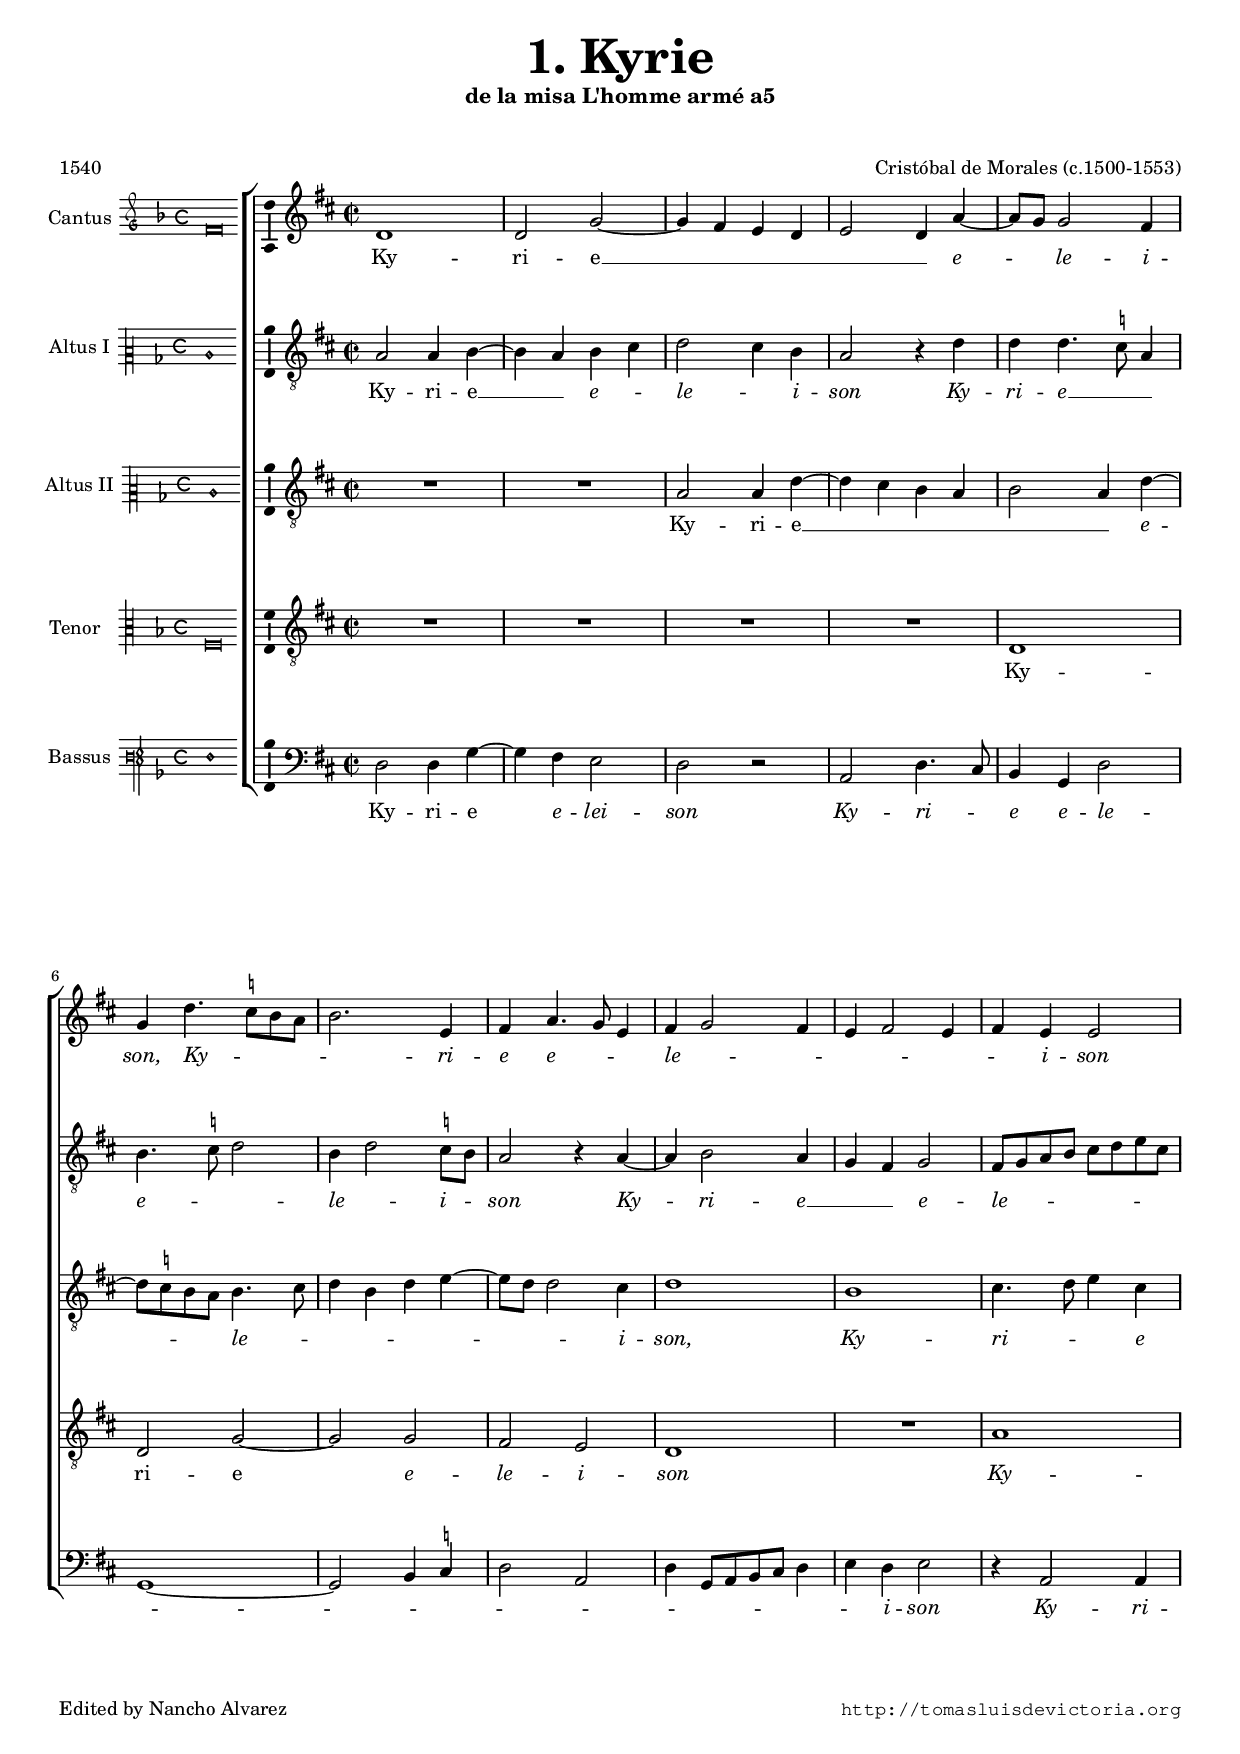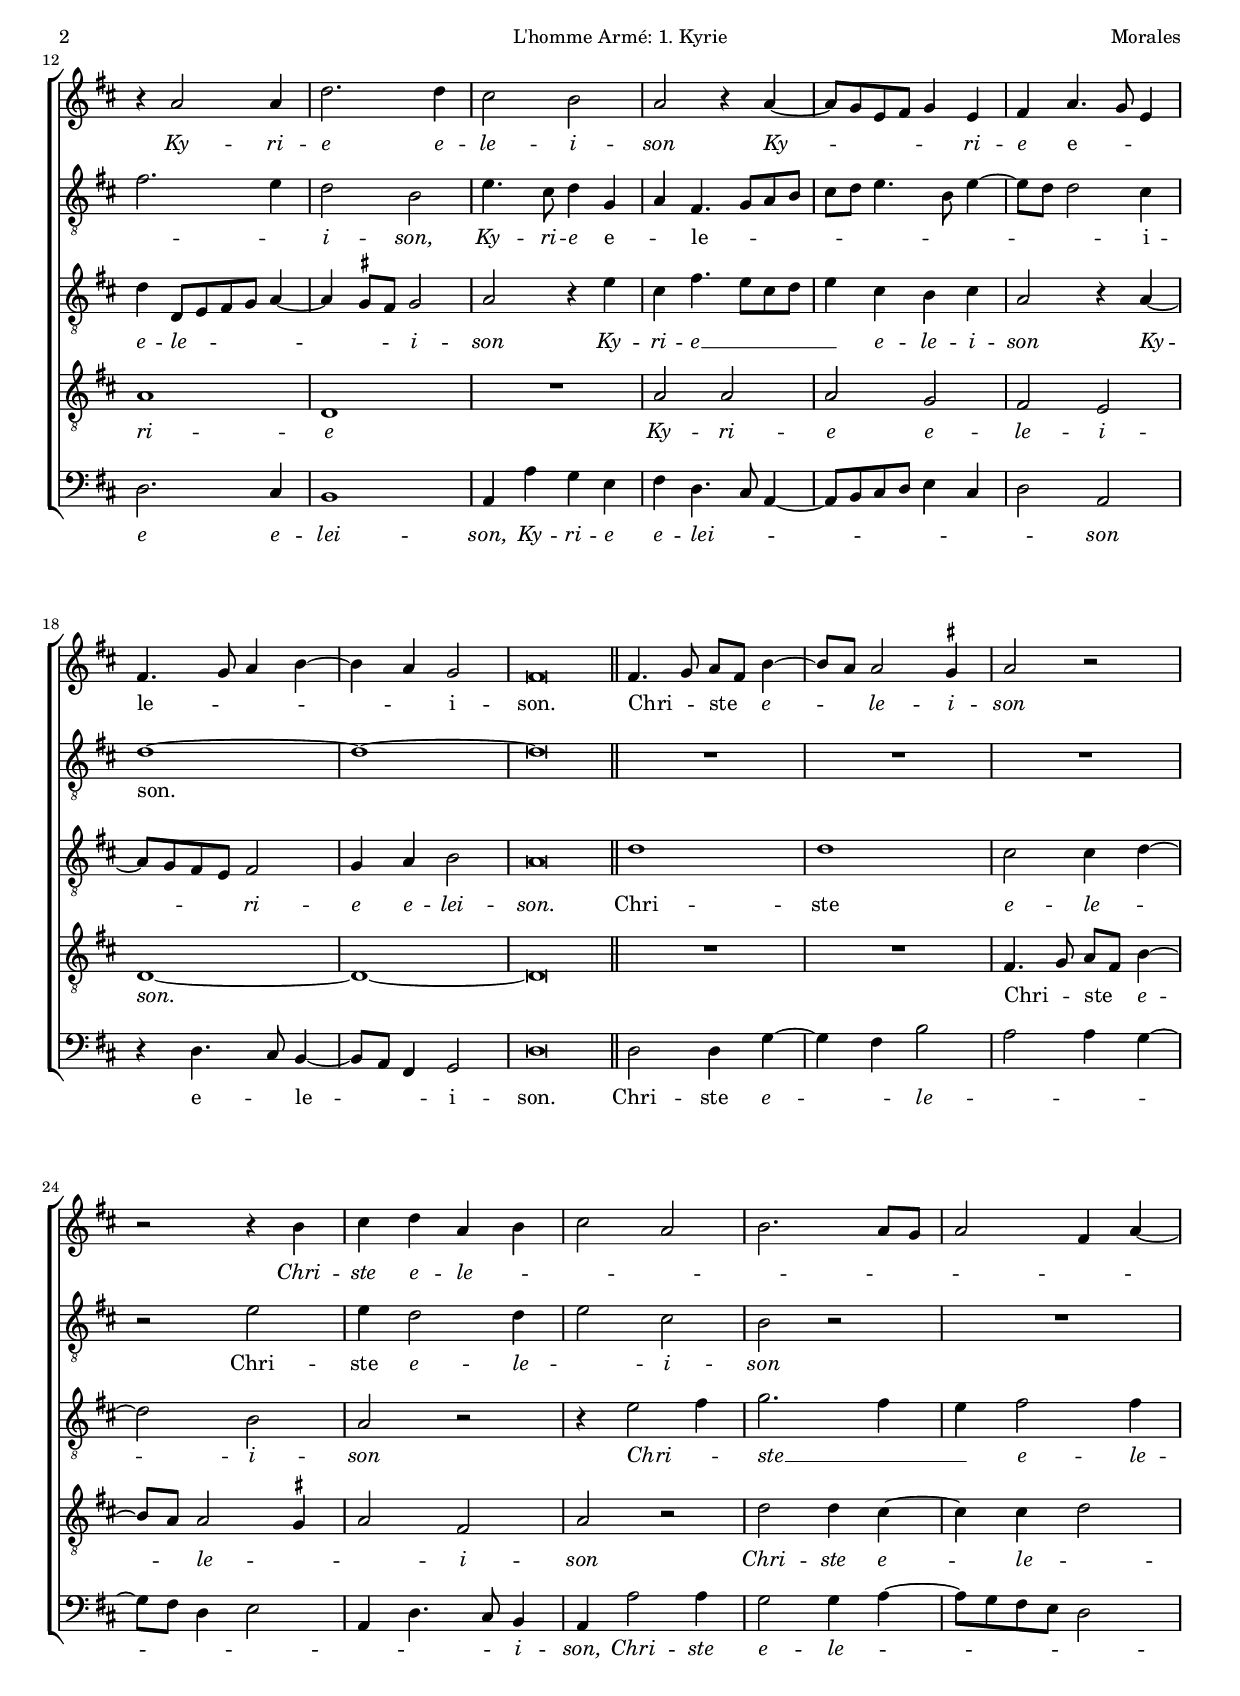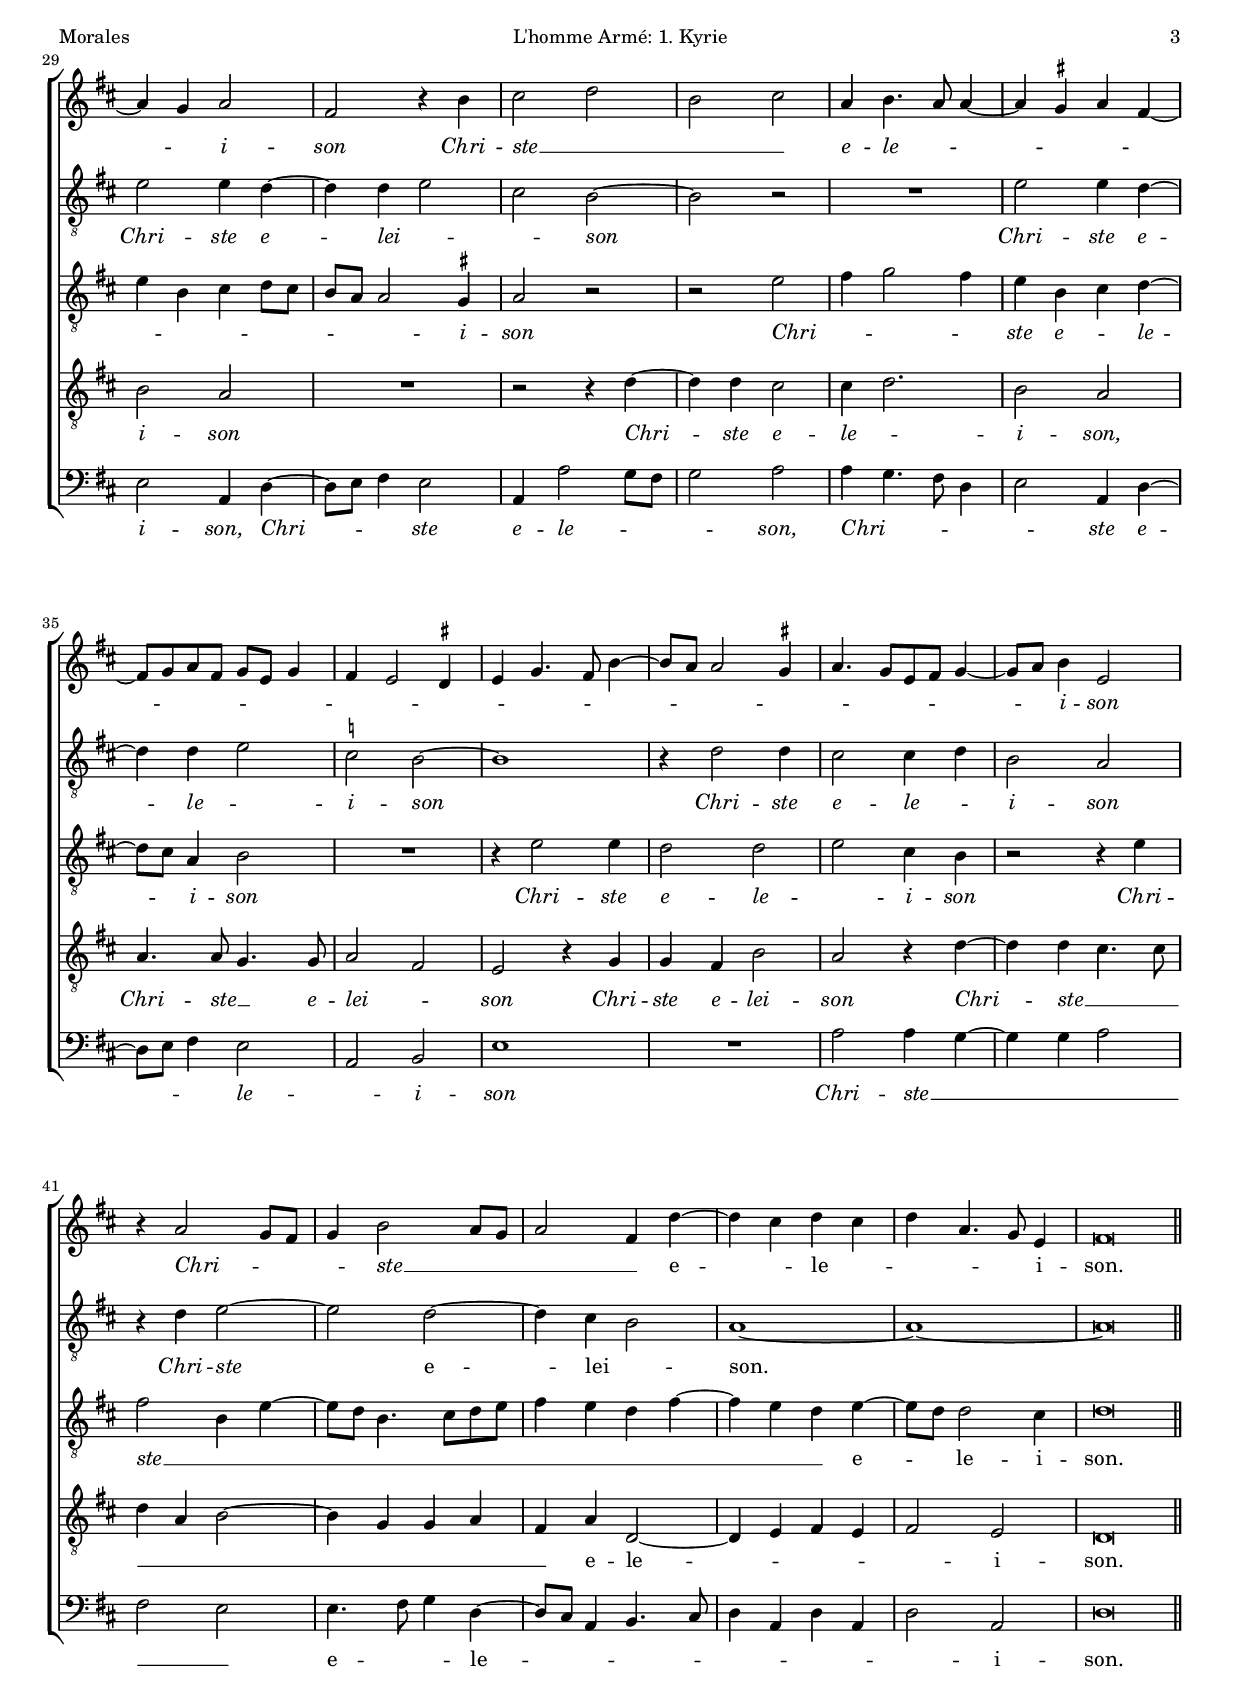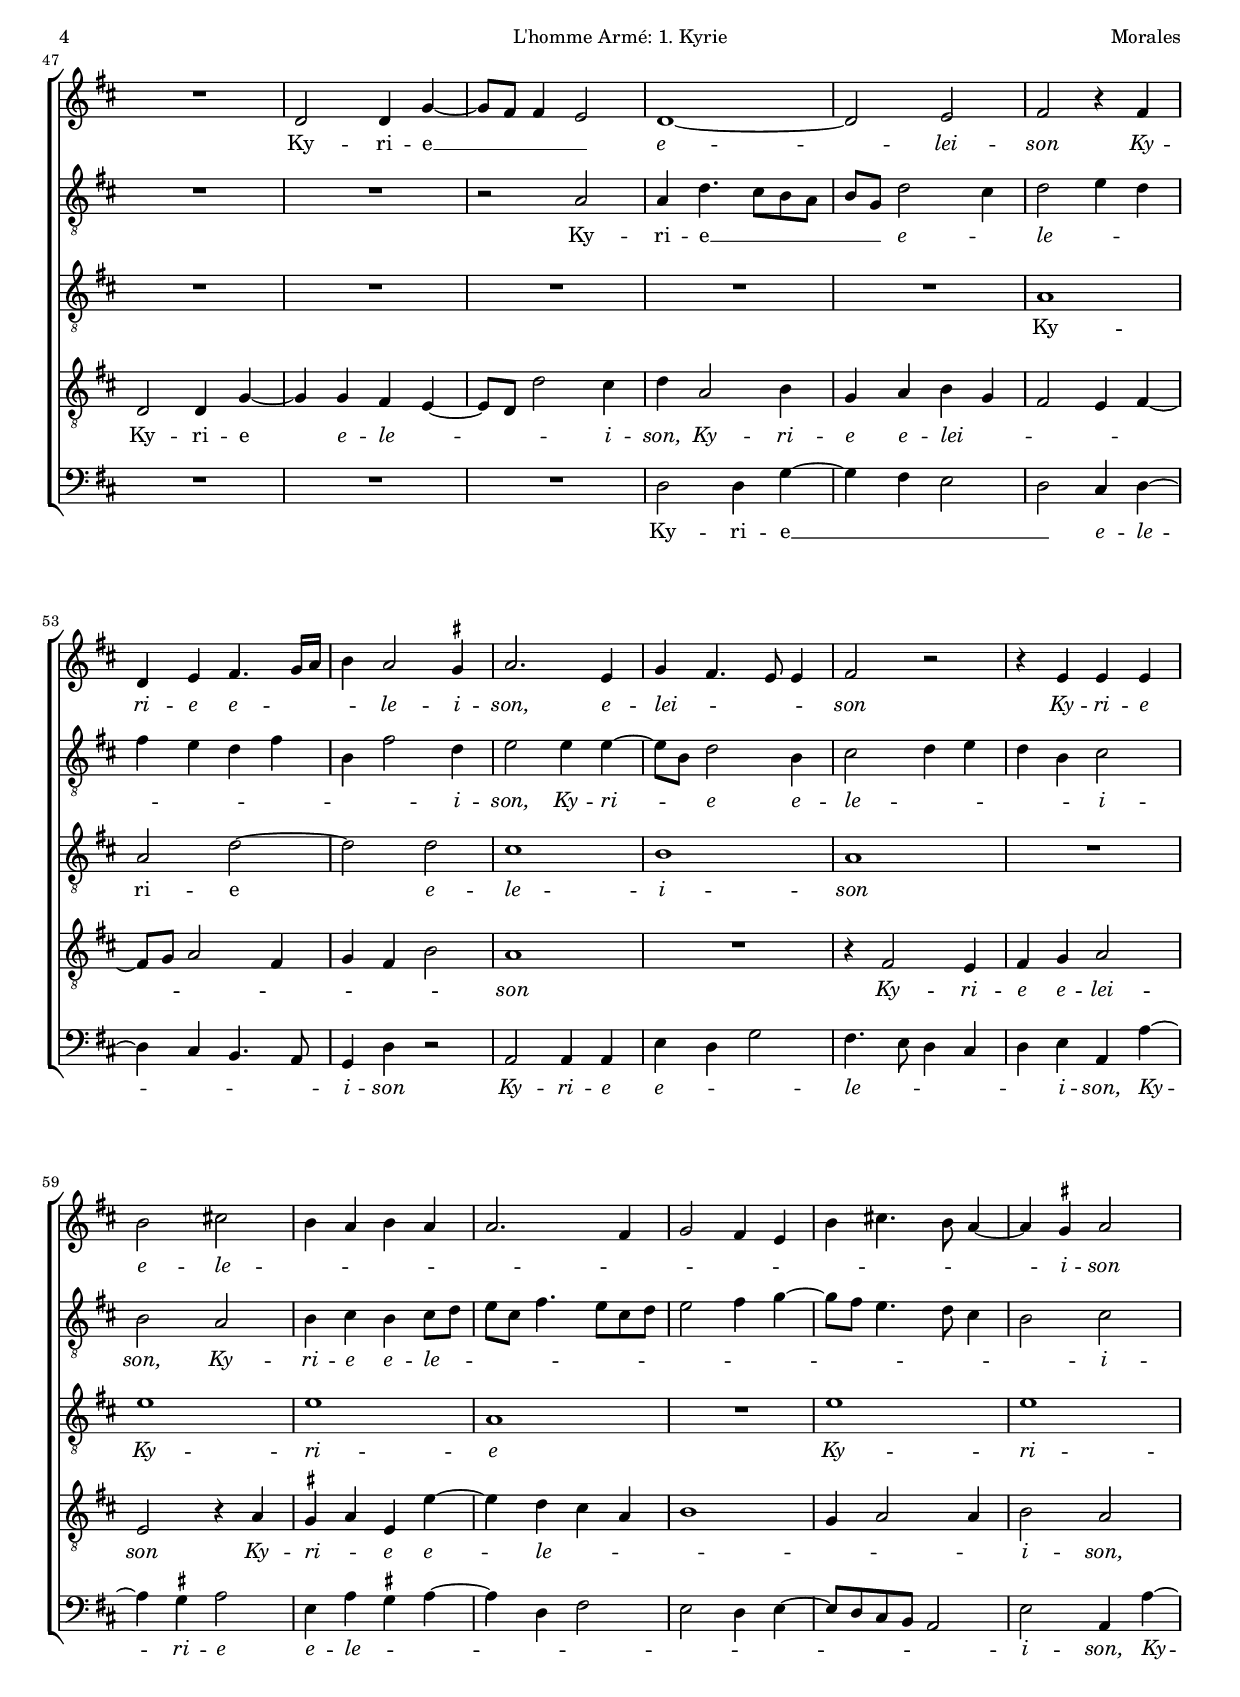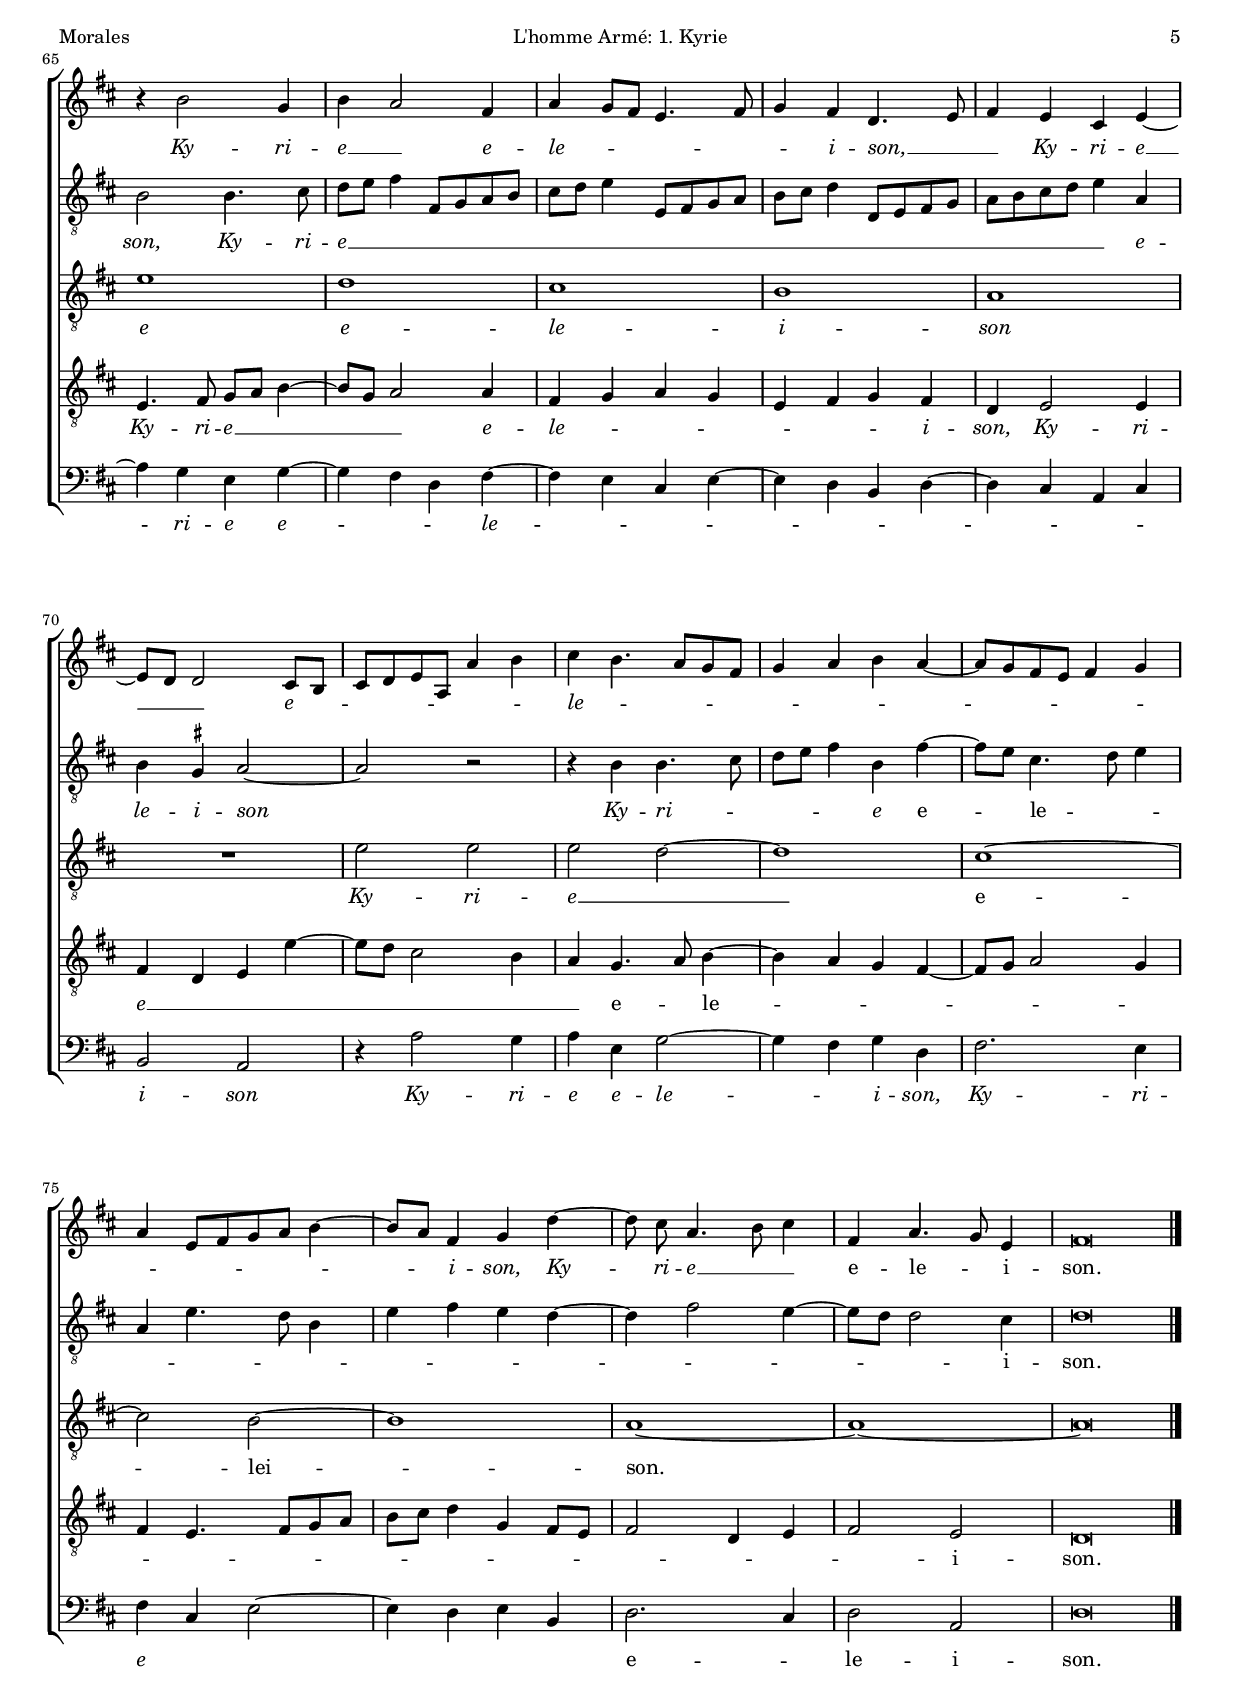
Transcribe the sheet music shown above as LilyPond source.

\version "2.18.2"

#(set-default-paper-size "a4")
#(set-global-staff-size 16.6)
#(ly:set-option 'point-and-click #f)
%mobile -s14.5 -i3.0

italicas=\override LyricText #'font-shape = #'italic
rectas=\override LyricText #'font-shape = #'upright
ss=\once \set suggestAccidentals = ##t
incipitwidth = 20

htitle="L'homme Armé: 1. Kyrie"
hcomposer="Morales"

\header {
	title=\markup{\fontsize #4 "1. Kyrie"}
	subtitle="de la misa L'homme armé a5"
	subsubtitle=\markup{\column{" " " "}}
	composer="Cristóbal de Morales (c.1500-1553)"
        pdfauthor=\composer
	%opus="(-)"
	poet="1540" % Venecia 1540, Roma 1544, Lyon 1545, Venecia 1547, Venecia 1563
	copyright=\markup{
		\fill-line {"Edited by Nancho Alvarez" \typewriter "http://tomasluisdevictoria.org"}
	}
%	tagline=""
}



%%%%%%%%%%%%%%%%%%%%%%%%%%%%%%%%%%%%%%%%%%%%%%%%%%%%%%%%%%%%%%%%%%%%%%%%%%%%%5

global={\key f \major \time 2/2  
        \skip 1*20 \bar "||" % \break
			\skip 1*26 \bar "||" \pageBreak
			\skip 1*33 \bar "|."
}

cantus={
	f'1 |
	f'2 bes' ~ |
	bes'4 a' g' f' |
	g'2 f'4 c'' ~ |
%5
	c''8 bes' bes'2 a'4 |
	bes' f''4. \ss ees''8 d'' c'' |
	d''2. g'4 |
	a' c''4. bes'8 g'4 |
	a' bes'2 a'4 |
%10
	g' a'2 g'4 |
	a' g' g'2 |
	r4 c''2 c''4 |
	f''2. f''4 |
	e''2 d'' |
%15
	c'' r4 c'' ~ |
	c''8 bes' g' a' bes'4 g' |
	a' c''4. bes'8 g'4 |
	a'4. bes'8 c''4 d'' ~ |
	d'' c'' bes'2 |
%20
	a'\breve*1/2 |
	a'4. bes'8 c'' a' d''4 ~ |
	d''8 c'' c''2 \ss b'4 |
	c''2 r | \break
	r r4 d'' |
%25
	e'' f'' c'' d'' |
	e''2 c'' |
	d''2. c''8 bes' |
	c''2 a'4 c'' ~ |
	c'' bes' c''2 |
%30
	a' r4 d'' |
	e''2 f'' |
	d'' e'' |
	c''4 d''4. c''8 c''4 ~ |
	c'' \ss b' c'' a' ~ |
%35
	a'8 bes' c'' a' bes' g' bes'4 |
	a' g'2 \ss fis'4 |
	g' bes'4. a'8 d''4 ~ |
	d''8 c'' c''2 \ss b'4 |
	c''4.  bes'8[ g' a'] bes'4 ~ |
%40
	bes'8 c'' d''4 g'2 |
	r4 c''2 bes'8 a' |
	bes'4 d''2 c''8 bes' |
	c''2 a'4 f'' ~ |
	f'' e'' f'' e'' |
%45
	f'' c''4. bes'8 g'4 |
	a'\breve*1/2 |
	R1*4/4 |
	f'2 f'4 bes' ~ |
	bes'8 a' a'4 g'2 |
%50
	f'1 ~ |
	f'2 g' |
	a' r4 a' | %\break
	f' g' a'4. bes'16 c'' |
	d''4 c''2 \ss b'4 |
%55
	c''2. g'4 |
	bes' a'4. g'8 g'4 |
	a'2 r |
	r4 g' g' g' | 
	d''2 e''! |
%60
	d''4 c'' d'' c'' |
	c''2. a'4 |
	bes'2 a'4 g' |
	d'' e''!4. d''8 c''4 ~ | %\break
        c'' \ss b' c''2 |
%65
        \break
	r4 d''2 bes'4 |
	d'' c''2 a'4 |
	c'' bes'8 a' g'4. a'8 |
	bes'4 a' f'4. g'8 | %\break
	a'4 g' e' g' ~ |
%70
	g'8 f' f'2 e'8 d' |
	e' f' g' c' c''4 d'' |
	e'' d''4. c''8 bes' a' |
	bes'4 c'' d'' c'' ~ |
	c''8 bes' a' g' a'4 bes' |
%75
	c''  g'8[ a' bes' c''] d''4 ~ |
	d''8 c'' a'4 bes' f'' ~ |
	\set Staff.autoBeaming = ##f
	f''8 e'' c''4. d''8 e''4 |
	\set Staff.autoBeaming = ##t
	a' c''4. bes'8 g'4 |
	a'\breve*1/2
}

altus={
	c'2 c'4 d' ~ |
	d' c' d' e' |
	f'2 e'4 d' |
	c'2 r4 f' |
%5
	f' f'4. \ss ees'8 c'4 |
	d'4. \ss ees'8 f'2 |
	d'4 f'2 \ss ees'8 d' |
	c'2 r4 c' ~ |
	c' d'2 c'4 |
%10
	bes a bes2 |
	a8 bes c' d' e' f' g' e' |
	a'2. g'4 |
	f'2 d' |
	g'4. e'8 f'4 bes |
%15
	c' a4. bes8 c' d' |
	e' f' g'4. d'8 g'4 ~ |
	g'8 f' f'2 e'4 |
	f'1 ~ |
	f' ~ |
%20
	f'\breve*1/2 |
	R1*4/4*3
	r2 g' |
%25
	g'4 f'2 f'4 |
	g'2 e' |
	d' r |
	R1*4/4 |
	g'2 g'4 f' ~ |
%30
	f' f' g'2 |
	e' d' ~ |
	d' r |
	R1*4/4 |
	g'2 g'4 f' ~ |
%35
	f' f' g'2 |
	\ss ees' d' ~ |
	d'1 |
	r4 f'2 f'4 |
	e'2 e'4 f' |
%40
	d'2 c' |
	r4 f' g'2 ~ |
	g' f' ~ |
	f'4 e' d'2 |
	c'1 ~ |
%45
	c' ~ |
	c'\breve*1/2 |
	R1*4/4*2
	r2 c' |
%50
	c'4 f'4. e'8 d' c' |
	d' bes f'2 e'4 |
	f'2 g'4 f' |
	a' g' f' a' |
	d' a'2 f'4 |
%55
	g'2 g'4 g' ~ |
	g'8 d' f'2 d'4 |
	e'2 f'4 g' |
	f' d' e'2 |
	d' c' |
%60
	d'4 e' d' e'8 f' |
	g' e' a'4. g'8 e' f' |
	g'2 a'4 bes' ~ |
	bes'8 a' g'4. f'8 e'4 |
	d'2 e' |
%65
	d' d'4. e'8 |
	f' g' a'4 a8 bes c' d' |
	e' f' g'4 g8 a bes c' |
	d' e' f'4 f8 g a bes |
	c' d' e' f' g'4 c' |
%70
	d' \ss b c'2 ~ |
	c' r |
	r4 d' d'4. e'8 |
	f' g' a'4 d' a' ~ |
	a'8 g' e'4. f'8 g'4 |
%75
	c' g'4. f'8 d'4 |
	g' a' g' f' ~ |
	f' a'2 g'4 ~ |
	g'8 f' f'2 e'4 |
	f'\breve*1/2
}

altusdos={
	R1*4/4*2
	c'2 c'4 f' ~ |
	f' e' d' c' |
%5
	d'2 c'4 f' ~ |
	f'8 \ss ees' d' c' d'4. ees'8 |
	f'4 d' f' g' ~ |
	g'8 f' f'2 e'4 |
	f'1 |
%10
	d' |
	e'4. f'8 g'4 e' |
	f'  f8[ g a bes] c'4 ~ |
	c' \ss b8 a b2 |
	c' r4 g' |
%15
	e' a'4. g'8  e' f' |
	g'4 e' d' e' |
	c'2 r4 c' ~ |
	 c'8 bes  a g a2 |
	bes4 c' d'2 |
%20
	c'\breve*1/2 |
	f'1 |
	f' |
	e'2 e'4 f' ~ |
	f'2 d' |
%25
	c' r |
	r4 g'2 a'4 |
	bes'2. a'4 |
	g' a'2 a'4 |
	g' d' e' f'8 e' |
%30
	d' c' c'2 \ss b4 |
	c'2 r |
	r g' |
	a'4 bes'2 a'4 |
	g' d' e' f' ~ |
%35
	f'8 e' c'4 d'2 |
	R1*4/4 |
	r4 g'2 g'4 |
	f'2 f' |
	g' e'4 d' |
%40
	r2 r4 g' |
	a'2 d'4 g' ~ |
	g'8 f' d'4. e'8 f' g' |
	a'4 g' f' a' ~ |
	a' g' f' g' ~ |
%45
	g'8 f' f'2 e'4 |
	f'\breve*1/2 |
	R1*4/4*5
	c'1 |
	c'2 f' ~ |
	f' f' |
%55
	e'1 |
	d' |
	c' |
	R1*4/4 |
	g'1 |
%60
	g' |
	c' |
	R1*4/4 |
	g'1 |
	g' |
%65
	g' |
	f' |
	e' |
	d' |
	c' |
%70
	R1*4/4 |
	g'2 g' |
	g' f' ~ |
	f'1 |
	e' ~ |
%75
	e'2 d' ~ |
	d'1 |
	c' ~ |
	c' ~ |
	c'\breve*1/2
}

tenor={
	R1*4/4*4
%5
	f1 |
	f2 bes ~ |
	bes bes |
	a g |
	f1 |
%10
	R1*4/4 |
	c'1 |
	c' |
	f |
	R1*4/4 |
%15
	c'2 c' |
	c' bes |
	a g |
	f1 ~ |
	f ~ |
%20
	f\breve*1/2 |
	R1*4/4*2
	a4. bes8 c' a d'4 ~ |
	d'8 c' c'2 \ss b4 |
%25
	c'2 a |
	c' r |
	f' f'4 e' ~ |
	e' e' f'2 |
	d' c' |
%30
	R1*4/4 |
	r2 r4 f' ~ |
	f' f' e'2 |
	e'4 f'2. |
	d'2 c' |
%35
	c'4. c'8 bes4. bes8 |
	c'2 a |
	g r4 bes |
	bes a d'2 |
	c' r4 f' ~ |
%40
	f' f' e'4. e'8 |
	f'4 c' d'2 ~ |
	d'4 bes bes c' |
	a c' f2 ~ |
	f4 g a g |
%45
	a2 g |
	f\breve*1/2 |
	f2 f4 bes ~ |
	bes bes a g ~ |
	g8 f f'2 e'4 |
%50
	f' c'2 d'4 |
	bes c' d' bes |
	a2 g4 a ~ |
	a8 bes c'2 a4 |
	bes a d'2 |
%55
	c'1 |
	R1*4/4 |
	r4 a2 g4 |
	a bes c'2 |
	g r4 c' |
%60
	\ss b c' g g' ~ |
	g' f' e' c' |
	d'1 |
	bes4 c'2 c'4 |
	d'2 c' |
%65
	g4. a8 bes c' d'4 ~ |
	d'8 bes c'2 c'4 |
	a bes c' bes |
	g a bes a |
	f g2 g4 |
%70
	a f g g' ~ |
	g'8 f' e'2 d'4 |
	c' bes4. c'8 d'4 ~ |
	d' c' bes a ~ |
	a8 bes c'2 bes4 |
%75
	a g4. a8 bes c' |
	d' e' f'4 bes a8 g |
	a2 f4 g |
	a2 g |
	f\breve*1/2
}

bassus={
	f2 f4 bes ~ |
	bes a g2 |
	f r |
	c f4. e8 |
%5
	d4 bes, f2 |
	bes,1 ~ |
	bes,2 d4 \ss ees |
	f2 c |
	f4  bes,8[ c d e] f4 |
%10
	g f g2 |
	r4 c2 c4 |
	f2. e4 |
	d1 |
	c4 c' bes g |
%15
	a f4. e8 c4 ~ |
	c8 d e f g4 e |
	f2 c |
	r4 f4. e8 d4 ~ |
	d8 c a,4 bes,2 |
%20
	f\breve*1/2 |
	f2 f4 bes ~ |
	bes a d'2 |
	c' c'4 bes ~ |
	bes8 a f4 g2 |
%25
	c4 f4. e8 d4 |
	c c'2 c'4 |
	bes2 bes4 c' ~ |
	c'8 bes a g f2 |
	g c4 f ~ |
%30
	f8 g a4 g2 |
	c4 c'2 bes8 a |
	bes2 c' |
	c'4 bes4. a8 f4 |
	g2 c4 f ~ |
%35
	f8 g a4 g2 |
	c d |
	g1 |
	R1*4/4 |
	c'2 c'4 bes ~ |
%40
	bes bes c'2 |
	a g |
	g4. a8 bes4 f ~ |
	f8 e c4 d4. e8 |
	f4 c f c |
%45
	f2 c |
	f\breve*1/2 |
	R1*4/4*3
%50
	f2 f4 bes ~ |
	bes a g2 |
	f e4 f ~ |
	f e d4. c8 |
	bes,4 f r2 |
%55
	c c4 c |
	g f bes2 |
	a4. g8 f4 e |
	f g c c' ~ |
	c' \ss b c'2 |
%60
	g4 c' \ss b c' ~ |
	c' f a2 |
	g f4 g ~ |
	g8 f e d c2 |
	g c4 c' ~ |
%65
	c' bes g bes ~ |
	bes a f a ~ |
	a g e g ~ |
	g f d f ~ |
	f e c e |
%70
	d2 c |
	r4 c'2 bes4 |
	c' g bes2 ~ |
	bes4 a bes f |
	a2. g4 |
%75
	a e g2 ~ |
	g4 f g d |
	f2. e4 |
	f2 c |
	f\breve*1/2
}

textocantus=\lyricmode{
Ky -- ri -- e __ _ _ _ _ _ _ 
\italicas
e -- _ _ le -- i -- son,
Ky -- _ _ _ _ ri -- e e -- _ _ le -- _ _ _ _ _ _ i -- son
Ky -- ri -- e e -- le -- i -- son
Ky -- _ _ _ _ _ ri -- e 
\rectas
e -- _ _ le -- _ _ _ _ _ i -- son.
Chri -- _ ste _ 
\italicas
e -- _ _ le -- i -- son
Chri -- ste e -- le -- _ _ _ _ _ _ _ _ _ _ _ i -- son
Chri -- ste __ _ _ _ 
e -- le -- _ _ _ _ _ _ _ _ _ _ _ _ _ _ _ _ _ _ _ _ _ _ _ _ _ _ _ _ _ _ _ i -- son
Chri -- _ _ _ ste __ _ _ _ _ 
\rectas
e -- _ _ le -- _ _ _ _ i -- son.
Ky -- ri -- e __ _ _ _ _ 
\italicas
e -- _ lei -- son
Ky -- ri -- e e -- _ _ _ le -- i -- son,
e -- lei -- _ _ _ son 
Ky -- ri -- e e -- le -- _ _ _ _ _ _ _ _ _ _ _ _ _ _ i -- son
Ky -- ri -- e __ _ e -- le -- _ _ _ _ _ i -- son, __ _ _
Ky -- ri -- e __ _ _ _ 
e -- _ _ _ _ _ _ _ 
le -- _ _ _ _ _ _ _ _ _ _ _ _ _ _ _
_ _ _ _ _ _ _ i -- son,
Ky -- _ ri -- e __ _ _ 
\rectas
e -- le -- _ i -- son.
}

textoaltus=\lyricmode{
Ky -- ri -- e __ _ _ 
\italicas
e -- _ le -- _ i -- son
Ky -- ri -- e __ _ _ e -- _ _ le -- _ i -- _ son
Ky -- _ ri -- e __ _ _ e -- le -- _ _ _ _ _ _ _ _ _ i -- son,
Ky -- ri -- e 
\rectas
e -- _ le -- _ _ _ _ _ _ _ _ _ _ _ i -- son. _ _ 
Chri -- ste 
\italicas
e -- le -- _ i -- son
Chri -- ste e -- _ lei -- _ _ son _
Chri -- ste e -- _ le -- _ i -- son _
Chri -- ste e -- le -- _ i -- son
Chri -- ste _ 
\rectas
e -- _ lei -- _ son. _ _ 
Ky -- ri -- e __ _ _ _ _ _ 
\italicas
e -- _ le -- _ _ _ _ _ _ _ _ i -- son,
Ky -- ri -- _ _ e e -- le -- _ _ _ _ i -- son,
Ky -- ri -- e e -- le -- _ _ _ _ _ _ _ _ _ _ _ _ _ _ _ _ i -- son,
Ky -- ri -- e __ _ _ _ _ _ _ _ _ _ _ _ _ _ _ _ _ _ _ _ _ _ _ _ _ _ 
e -- le -- i -- son _
Ky -- ri -- _ _ _ _ e
\rectas
e -- _ _ le -- _ _ _ _ _ _ _ _ _ _ _ _ _ _ _ _ i -- son.
}

textoaltusdos=\lyricmode{
Ky -- ri -- e __ _ _ _ _ _ _ 
\italicas
e -- _ _ _ _ le -- _ _ _ _ _ _ _ _ i -- son,
Ky -- ri -- _ _ e e -- le -- _ _ _ _ _ _ _ i -- son
Ky -- ri -- e __ _ _ _ _ e -- le -- i -- son
Ky -- _ _ _ _ ri -- e e -- lei -- son.
\rectas
Chri -- ste 
\italicas
e -- le -- _ _ i -- son
Chri -- _ ste __ _ _ e -- le -- _ _ _ _ _ _ _ _ i -- son
Chri -- _ _ _ ste e -- _ le -- _ _ i -- son
Chri -- ste e -- le -- _ i -- son
Chri -- ste __ _ _ _ _ _ _ _ _ _ _ _ _ _ _ _ 
\rectas
e -- _ _ le -- i -- son.
Ky -- ri -- e _ 
\italicas
e -- le -- i -- son
Ky -- ri -- e
Ky -- ri -- e e -- le -- i -- son
Ky -- ri -- e __ _ _ 
\rectas
e -- _ lei -- _ son. _ _ 
}

textotenor=\lyricmode{
Ky -- ri -- e _ 
\italicas
e -- le -- i -- son
Ky -- ri -- e 
Ky -- ri -- e e -- le -- i -- son. _ _ 
\rectas
Chri -- _ ste _
\italicas
e -- _ _ le -- _ _ i -- son
Chri -- ste e -- _ le -- _ i -- son
Chri -- _ ste e -- le -- _ i -- son,
Chri -- ste __ _ e -- lei -- _ son
Chri -- ste e -- lei -- son
Chri -- _ ste __ _ _ _ _ _ _ _ _ _ _ 
\rectas
e -- le -- _ _ _ _ _ i -- son.
Ky -- ri -- e _ 
\italicas
e -- le -- _ _ _ _ i -- son,
Ky -- ri -- e e -- lei -- _ _ _ _ _ _ _ _ _ _ _ son
Ky -- ri -- e e -- lei -- son
Ky -- ri -- _ e e -- _ le -- _ _ _ _ _ _ i -- son,
Ky -- ri -- e __ _ _ _ _ _ e -- le -- _ _ _ _ _ _ i -- son,
Ky -- ri -- e __ _ _ _ _ _ _ _ _ 
\rectas
e -- _ le -- _ _ _ _ _ _ _ _ _ _ _ _ _ _ _ _ _ _ _ _ _ _ _ i -- son.
}

textobassus=\lyricmode{
Ky -- ri -- e _ 
\italicas
e -- lei -- son
Ky -- ri -- _ e e -- le -- _ _ _ _ _ _ _ _ _ _ _ _ _ i -- son
Ky -- ri -- e e -- lei -- son,
Ky -- ri -- e e -- lei -- _ _ _ _ _ _ _ _ _ son
\rectas
e -- _ le -- _ _ _ i -- son.
Chri -- ste 
\italicas
e -- _ _ le -- _ _ _ _ _ _ _ _ _ _ i -- son,
Chri -- ste e -- le -- _ _ _ _ _ _ i -- son,
Chri -- _ _ _ ste e -- le -- _ _ _ son,
Chri -- _ _ _ _ ste e -- _ _ _ le -- _ i -- son
Chri -- ste __ _ _ _ _ _ _ 
\rectas
e -- _ _ le -- _ _ _ _ _ _ _ _ _ _ i -- son.
Ky -- ri -- e __ _ _ _ _ 
\italicas
e -- le -- _ _ _ _ i -- son
Ky -- ri -- e e -- _ _ le -- _ _ _ _ i -- son,
Ky -- _ ri -- e e -- le -- _ _ _ _ _ _ _ _ _ _ _ _ _ i -- son,
Ky -- _ ri -- e e -- _ _ _ le -- _ _ _ _ _ _ _ _ _ _ _ _ i -- son
Ky -- ri -- e e -- le -- _ _ i -- son,
Ky -- ri -- e _ _ _ _ _ _ 
\rectas
e -- _ le -- i -- son.

}


incipitcantus=\markup{
	\score{
		{ 
		\set Staff.instrumentName="Cantus "
		\override NoteHead   #'style = #'neomensural
		\override Rest #'style = #'neomensural
		\override Staff.TimeSignature #'style = #'neomensural
		\cadenzaOn 
		\clef "petrucci-g"
		\key f \major
		\time 4/4
		f'\breve
		} 
	\layout {
		\context {\Voice
			\remove Ligature_bracket_engraver
			\consists Mensural_ligature_engraver
		}
		line-width=\incipitwidth
		indent = 0
	}
	}
}


incipitaltus=\markup{
	\score{
		{ 
		\set Staff.instrumentName="Altus I "
		\override NoteHead   #'style = #'neomensural 
		\override Rest #'style = #'neomensural
		\override Staff.TimeSignature #'style = #'neomensural
		\cadenzaOn 
		\clef "petrucci-c2"
		\key f \major
		\time 4/4
		c'1
		} 
	\layout {
		\context {\Voice
			\remove Ligature_bracket_engraver
			\consists Mensural_ligature_engraver
		}
		line-width=\incipitwidth
		indent = 0
	}
	}
}


incipitaltusdos=\markup{
	\score{
		{ 
		\set Staff.instrumentName="Altus II "
		\override NoteHead   #'style = #'neomensural 
		\override Rest #'style = #'neomensural
		\override Staff.TimeSignature #'style = #'neomensural
		\cadenzaOn 
		\clef "petrucci-c2"
		\key f \major
		\time 4/4
		c'1
		} 
	\layout {
		\context {\Voice
			\remove Ligature_bracket_engraver
			\consists Mensural_ligature_engraver
		}
		line-width=\incipitwidth
		indent=0
	}
	}
}


incipittenor=\markup{
	\score{
		{ 
		\set Staff.instrumentName="Tenor   "
		\override NoteHead   #'style = #'neomensural 
		\override Rest #'style = #'neomensural
		\override Staff.TimeSignature #'style = #'neomensural
		\cadenzaOn 
		\clef "petrucci-c3"
		\key f \major
		\time 4/4
		f\breve
		} 
	\layout {
		\context {\Voice
			\remove Ligature_bracket_engraver
			\consists Mensural_ligature_engraver
		}
		line-width=\incipitwidth
		indent=0
	}
	}
}


incipitbassus=\markup{
	\score{
		{ 
		\set Staff.instrumentName="Bassus "
		\override NoteHead   #'style = #'neomensural 
		\override Rest #'style = #'neomensural
		\override Staff.TimeSignature #'style = #'neomensural
		\cadenzaOn 
		\clef "petrucci-f3"
		\key f \major
		\time 4/4
		f1
		} 
	\layout {
		\context {\Voice
			\remove Ligature_bracket_engraver
			\consists Mensural_ligature_engraver
		}
		line-width=\incipitwidth
		indent = 0
	}
	}
}





\score {\transpose c' a{
\new ChoirStaff<<

	\new Staff <<\global
	\new Voice="v1" {
		\set Staff.instrumentName=\incipitcantus
		\clef "treble"
		\cantus }
	\new Lyrics \lyricsto "v1" {\textocantus }
	>>

	
	\new Staff << \global
	\new Voice="v2" {
		\set Staff.instrumentName=\incipitaltus
		\clef "G_8" 
		\altus}
	\new Lyrics \lyricsto "v2" {\textoaltus }
	>>

	
	\new Staff <<\global
	\new Voice="v3" {
		\set Staff.instrumentName=\incipitaltusdos
		\clef "G_8"
		\altusdos }
	\new Lyrics \lyricsto "v3" {\textoaltusdos }
	>>
	
	
	\new Staff <<\global
	\new Voice="v5" {
		\set Staff.instrumentName=\incipittenor
		\clef "G_8"
		\tenor }
	\new Lyrics \lyricsto "v5" {\textotenor }
	>>
	
	\new Staff <<\global
	\new Voice="v4" {
		\set Staff.instrumentName=\incipitbassus
		\clef "bass" 
		\bassus }
	\new Lyrics \lyricsto "v4" {\textobassus }
	>>
	
>>

	}%transpose

\layout{ 
	\context {\Lyrics 
		\override VerticalAxisGroup.staff-affinity = #UP
		\override VerticalAxisGroup.nonstaff-relatedstaff-spacing =
			#'((basic-distance . 0) (minimum-distance . 0) (padding . 1))
		%\override LyricText.font-size = #1.2
		\override LyricHyphen.minimum-distance = #0.5
	}
	\context {\Score 
		tempoHideNote = ##t
		\override BarNumber.padding = #2 
	}
	\context {\Voice 
		melismaBusyProperties = #'()
		%autoBeaming = ##f
	}
	\context {\Staff 
                %\RemoveEmptyStaves
                %\override VerticalAxisGroup.remove-first = ##t
		\override VerticalAxisGroup.staff-staff-spacing =
			#'((basic-distance . 11) (minimum-distance .0) (padding . 1))
		\consists Ambitus_engraver 
		\override LigatureBracket.padding = #1
	}
}

%\midi { \mtempo }

}


\paper{
	evenHeaderMarkup=\markup  \fill-line { \fromproperty #'page:page-number-string \htitle \hcomposer }
	oddHeaderMarkup= \markup  \fill-line { \on-the-fly #not-first-page \hcomposer \on-the-fly #not-first-page \htitle \on-the-fly #not-first-page \fromproperty #'page:page-number-string }
	%system-count=12
	%page-count = 4
	ragged-last-bottom = ##f
	indent=3.3\cm
	system-system-spacing =
	#'((basic-distance . 20) (minimum-distance . 0) (padding . 5))
	top-system-spacing = % header
	#'((basic-distance . 8) (minimum-distance . 0) (padding . 0))
	last-bottom-spacing = % footer
	#'((basic-distance . 12) (minimum-distance . 0) (padding . 0))

}

